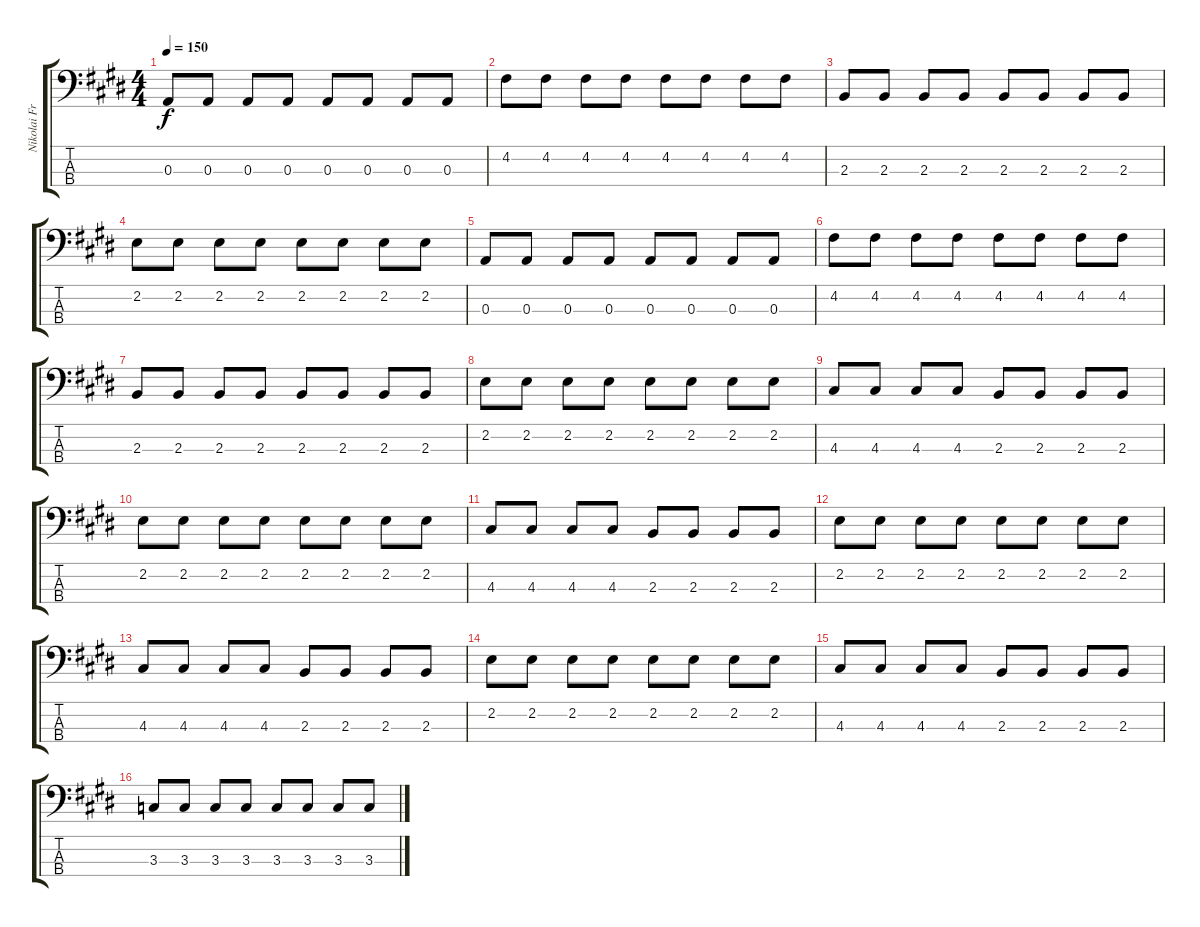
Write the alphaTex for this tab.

\track ("Nikolai Fraiture - Bass" "Nikolai Fr") {instrument electricbassfinger}
\staff {score tabs}
\tuning (G2 D2 A1 E1) {hide}
\ts (4 4)
\tempo 150
\clef f4
\ks e
0.3.8{dy f} 0.3.8 0.3.8 0.3.8 0.3.8 0.3.8 0.3.8 0.3.8 |
4.2.8 4.2.8 4.2.8 4.2.8 4.2.8 4.2.8 4.2.8 4.2.8 |
2.3.8 2.3.8 2.3.8 2.3.8 2.3.8 2.3.8 2.3.8 2.3.8 |
2.2.8 2.2.8 2.2.8 2.2.8 2.2.8 2.2.8 2.2.8 2.2.8 |
0.3.8 0.3.8 0.3.8 0.3.8 0.3.8 0.3.8 0.3.8 0.3.8 |
4.2.8 4.2.8 4.2.8 4.2.8 4.2.8 4.2.8 4.2.8 4.2.8 |
2.3.8 2.3.8 2.3.8 2.3.8 2.3.8 2.3.8 2.3.8 2.3.8 |
2.2.8 2.2.8 2.2.8 2.2.8 2.2.8 2.2.8 2.2.8 2.2.8 |
4.3.8 4.3.8 4.3.8 4.3.8 2.3.8 2.3.8 2.3.8 2.3.8 |
2.2.8 2.2.8 2.2.8 2.2.8 2.2.8 2.2.8 2.2.8 2.2.8 |
4.3.8 4.3.8 4.3.8 4.3.8 2.3.8 2.3.8 2.3.8 2.3.8 |
2.2.8 2.2.8 2.2.8 2.2.8 2.2.8 2.2.8 2.2.8 2.2.8 |
4.3.8 4.3.8 4.3.8 4.3.8 2.3.8 2.3.8 2.3.8 2.3.8 |
2.2.8 2.2.8 2.2.8 2.2.8 2.2.8 2.2.8 2.2.8 2.2.8 |
4.3.8 4.3.8 4.3.8 4.3.8 2.3.8 2.3.8 2.3.8 2.3.8 |
3.3.8 3.3.8 3.3.8 3.3.8 3.3.8 3.3.8 3.3.8 3.3.8
